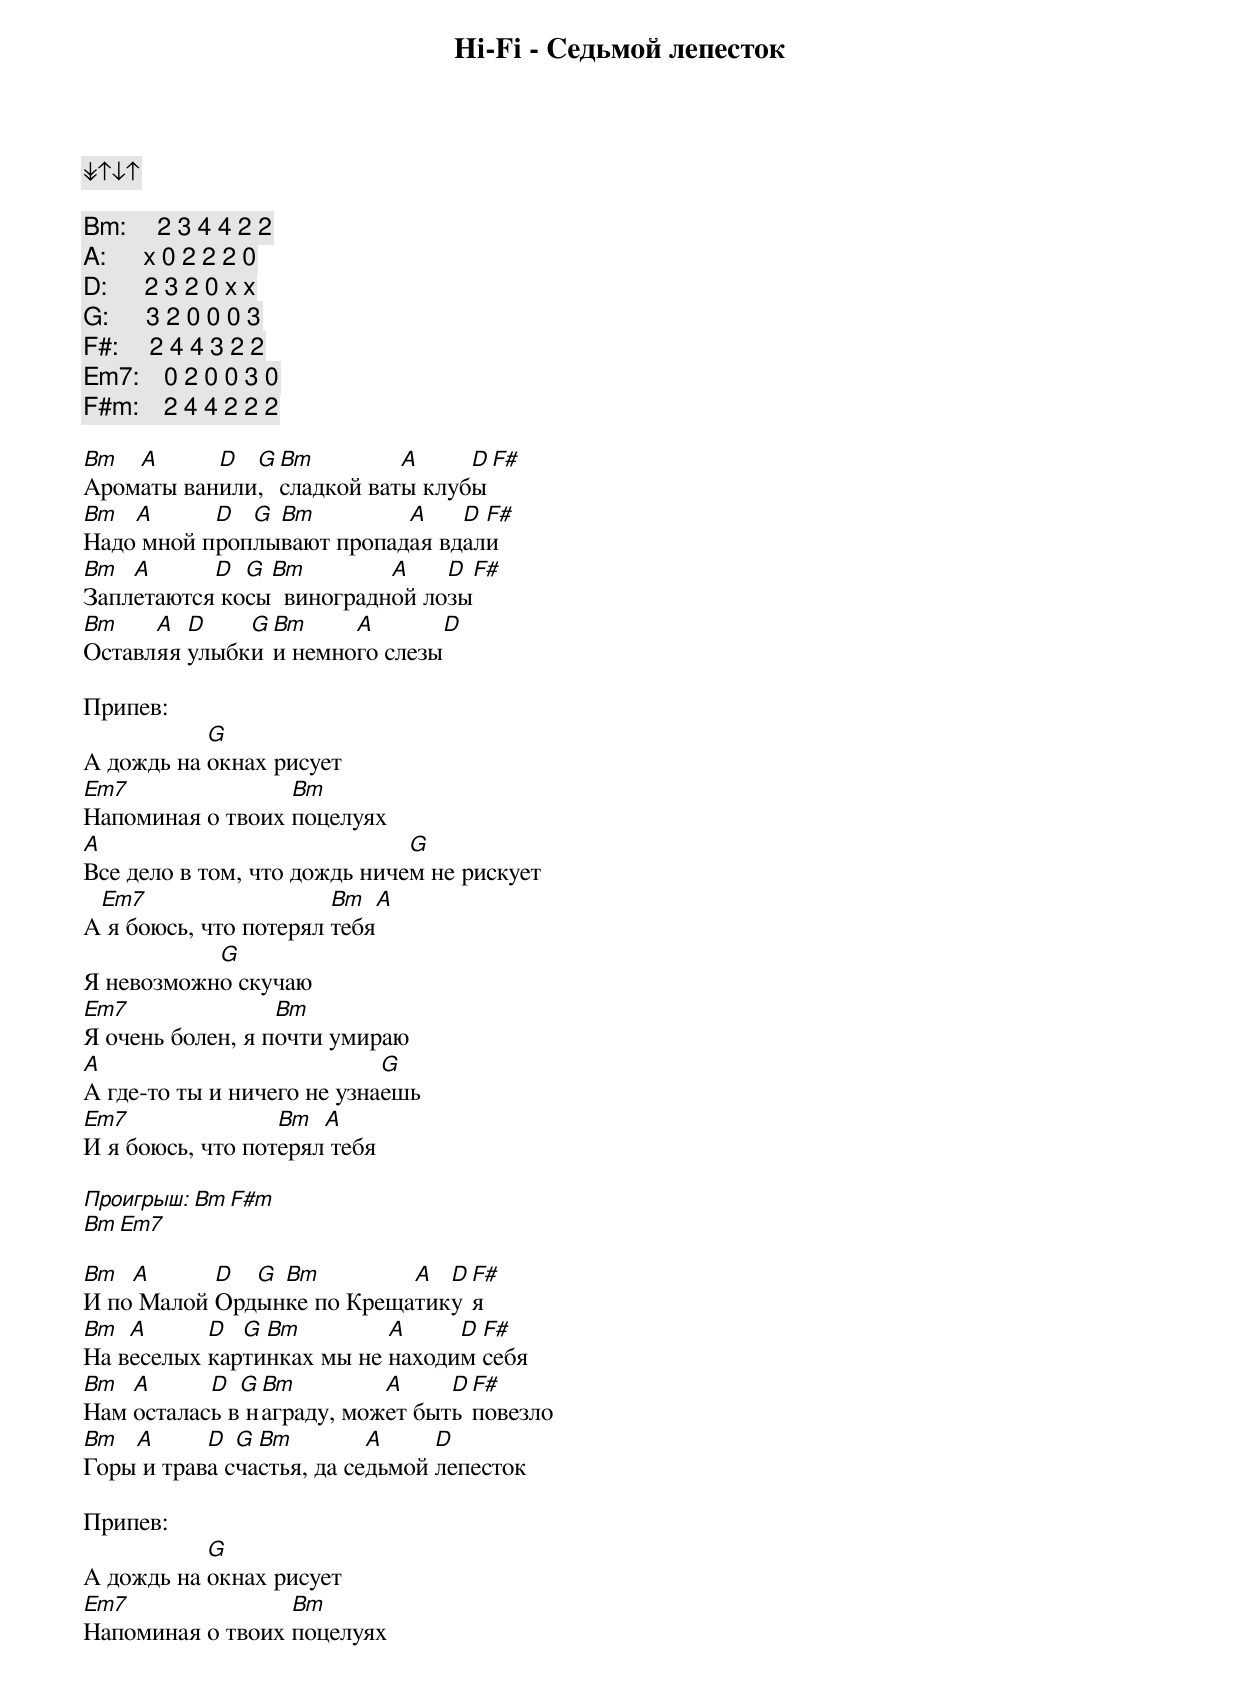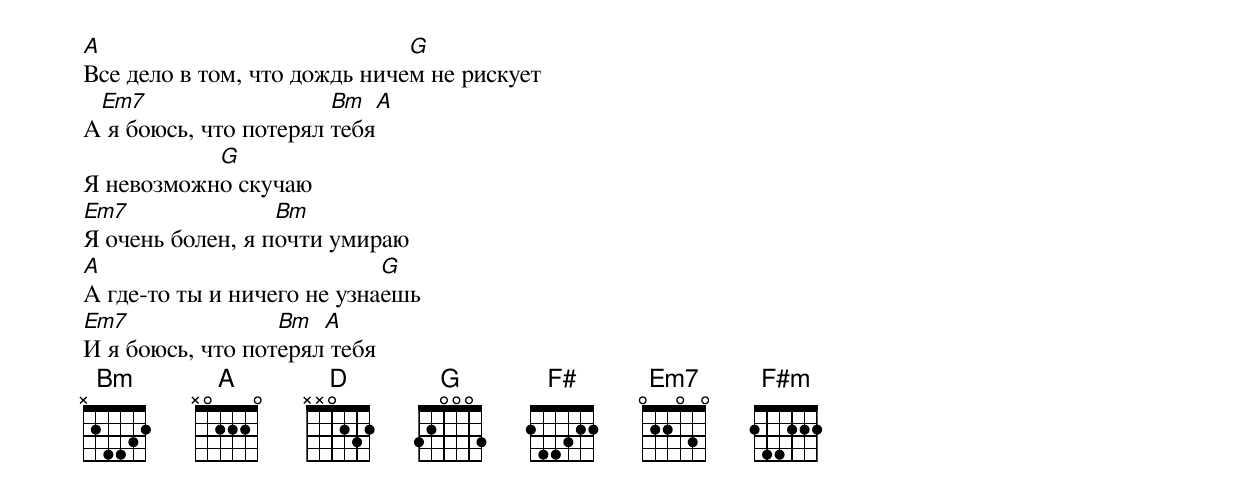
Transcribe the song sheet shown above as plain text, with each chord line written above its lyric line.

Hi-Fi - Седьмой лепесток

↡↑↓↑

Bm:     2 3 4 4 2 2
A:      x 0 2 2 2 0
D:      2 3 2 0 x x
G:      3 2 0 0 0 3
F#:     2 4 4 3 2 2
Em7:    0 2 0 0 3 0
F#m:    2 4 4 2 2 2

Bm  A      D  G Bm         A     D F#
Ароматы ванили, сладкой ваты клубы
Bm  A      D  G Bm         A    D F#
Надо мной проплывают пропадая вдали
Bm  A      D  G Bm         A    D F#
Заплетаются косы  виноградной лозы
Bm    A  D    G Bm     A       D
Оставляя улыбки и немного слезы

Припев:
           G
А дождь на окнах рисует
Em7               Bm
Напоминая о твоих поцелуях
A                             G
Все дело в том, что дождь ничем не рискует
 Em7                   Bm  A
А я боюсь, что потерял тебя
           G
Я невозможно скучаю
Em7               Bm
Я очень болен, я почти умираю
A                           G
А где-то ты и ничего не узнаешь
Em7               Bm  A
И я боюсь, что потерял тебя

Проигрыш: Bm F#m
          Bm Em7

Bm  A      D  G Bm         A  D F#
И по Малой Ордынке по Крещатику я
Bm  A      D  G Bm         A     D F#
На веселых картинках мы не находим себя
Bm  A      D  G Bm         A     D F#
Нам осталась в награду, может быть повезло
Bm  A      D  G Bm         A     D
Горы и трава счастья, да седьмой лепесток

Припев:
           G
А дождь на окнах рисует
Em7               Bm
Напоминая о твоих поцелуях
A                             G
Все дело в том, что дождь ничем не рискует
 Em7                   Bm  A
А я боюсь, что потерял тебя
           G
Я невозможно скучаю
Em7               Bm
Я очень болен, я почти умираю
A                           G
А где-то ты и ничего не узнаешь
Em7               Bm  A
И я боюсь, что потерял тебя
